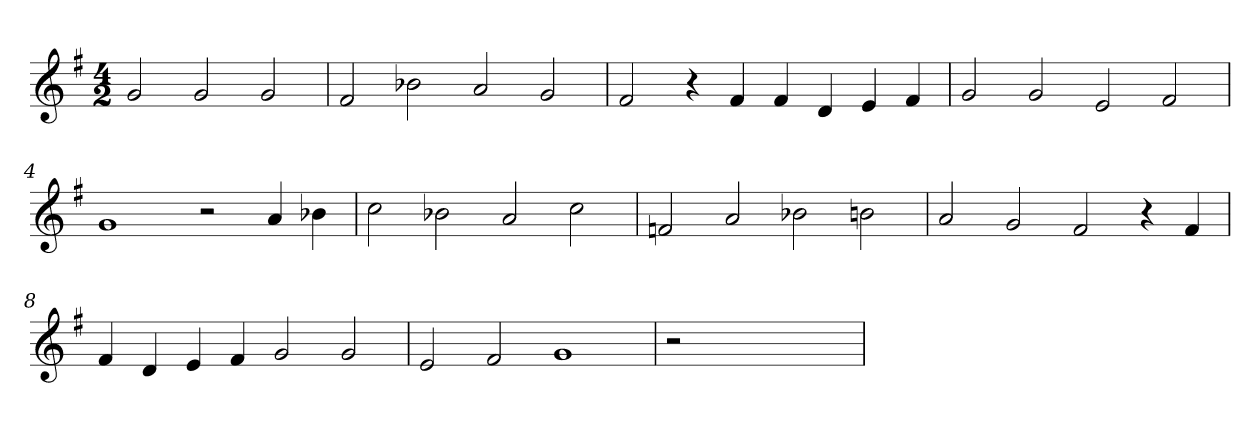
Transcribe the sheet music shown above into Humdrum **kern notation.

**kern
*part1
*staff1
*clefG2
*k[f#]
*G:
*M4/2
=
2g
2g
2g
=1
2f#
2b-X
2a
2g
=2
2f#
4r
4f#
4f#
4d
4e
4f#
=3
2g
2g
2e
2f#
=4
1g
2r
4a
4b-X
=5
2cc
2b-X
2a
2cc
=6
2fn
2a
2b-X
2b
=7
2a
2g
2f#
4r
4f#
=8
4f#
4d
4e
4f#
2g
2g
=9
2e
2f#
1g
=10
2r
1.ryy
=
*-
